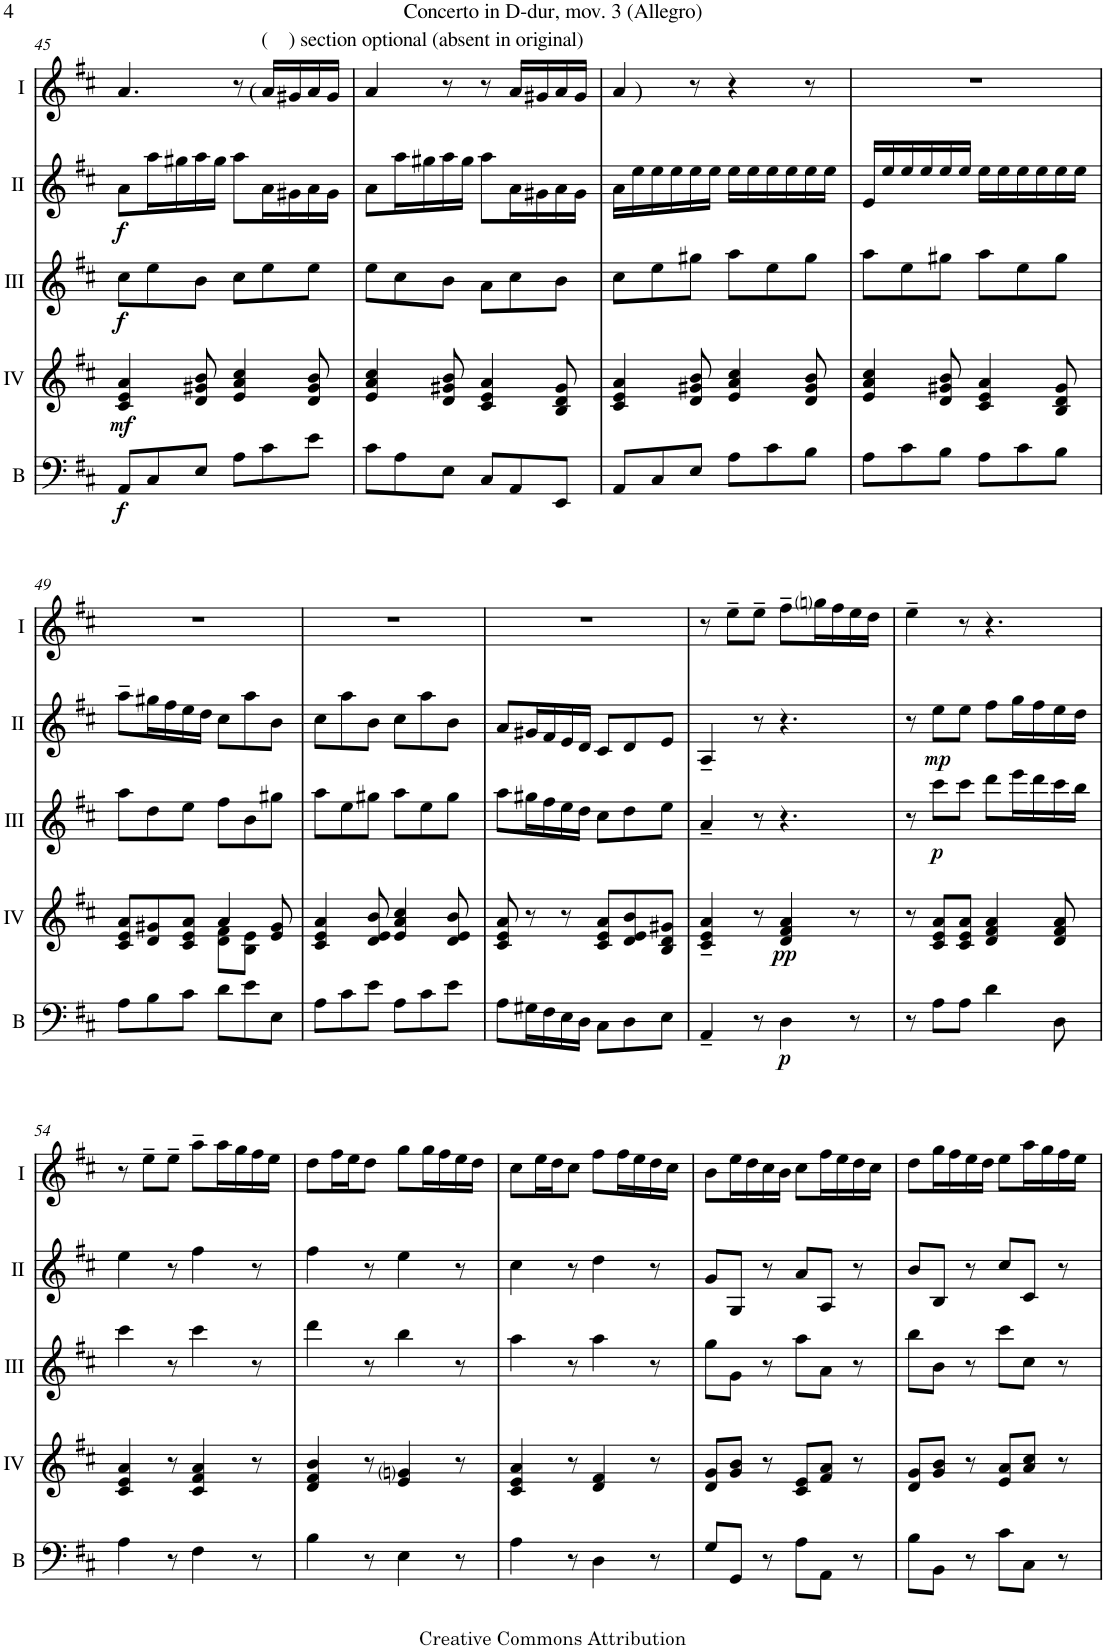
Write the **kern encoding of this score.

**kern	**dynam	**kern	**dynam	**kern	**dynam	**kern	**dynam	**kern
*part5	*part5	*part4	*part4	*part3	*part3	*part2	*part2	*part1
*staff5	*staff5	*staff4	*staff4	*staff3	*staff3	*staff2	*staff2	*staff1
*I"Bass	*	*I"Acc. 4	*	*I"Acc. 3	*	*I"Acc. 2	*	*I"Acc. 1
*I'B	*	*	*	*	*	*	*	*
!!LO:PB:g=z
*clefF4	*	*clefG2	*	*clefG2	*	*clefG2	*	*clefG2
*Trd7c12	*	*	*	*Trd7c12	*	*	*	*
*k[f#c#]	*	*k[f#c#]	*	*k[f#c#]	*	*k[f#c#]	*	*k[f#c#]
*M6/8	*	*M6/8	*	*M6/8	*	*M6/8	*	*M6/8
=45	=45	=45	=45	=45	=45	=45	=45	=45
!	!LO:DY:b	!	!LO:DY:b	!	!LO:DY:b	!	!LO:DY:b	!
8AA/L	f	4c#/ 4e/ 4a/	mf	8cc#\L	f	8a\L	f	4.a/
8C#/	.	.	.	8ee\	.	16aa\L	.	.
.	.	.	.	.	.	16gg#X\	.	.
8E/J	.	8d/ 8g#X/ 8b/	.	8b\J	.	16aa\	.	.
.	.	.	.	.	.	16gg#\JJ	.	.
8A\L	.	4e/ 4a/ 4cc#/	.	8cc#\L	.	8aa\L	.	8r
!	!	!	!	!	!	!	!	!LO:TX:a:t=(    ) section optional (absent in original)
!	!	!	!	!	!	!	!	!LO:TX:a:t=(
8c#\	.	.	.	8ee\	.	16a\L	.	16a/LL
.	.	.	.	.	.	16g#X\	.	16g#X/
8e\J	.	8d/ 8g#/ 8b/	.	8ee\J	.	16a\	.	16a/
.	.	.	.	.	.	16g#\JJ	.	16g#/JJ
=46	=46	=46	=46	=46	=46	=46	=46	=46
8c#\L	.	4e/ 4a/ 4cc#/	.	8ee\L	.	8a\L	.	4a/
8A\	.	.	.	8cc#\	.	16aa\L	.	.
.	.	.	.	.	.	16gg#X\	.	.
8E\J	.	8d/ 8g#X/ 8b/	.	8b\J	.	16aa\	.	8r
.	.	.	.	.	.	16gg#\JJ	.	.
8C#/L	.	4c#/ 4e/ 4a/	.	8a\L	.	8aa\L	.	8r
8AA/	.	.	.	8cc#\	.	16a\L	.	16a/LL
.	.	.	.	.	.	16g#X\	.	16g#X/
8EE/J	.	8B/ 8d/ 8g#/	.	8b\J	.	16a\	.	16a/
.	.	.	.	.	.	16g#\JJ	.	16g#/JJ
=47	=47	=47	=47	=47	=47	=47	=47	=47
!	!	!	!	!	!	!	!	!LO:TX:a:t=)
8AA/L	.	4c#/ 4e/ 4a/	.	8cc#\L	.	16a\LL	.	4a/
.	.	.	.	.	.	16ee\	.	.
8C#/	.	.	.	8ee\	.	16ee\	.	.
.	.	.	.	.	.	16ee\	.	.
8E/J	.	8d/ 8g#X/ 8b/	.	8gg#X\J	.	16ee\	.	8r
.	.	.	.	.	.	16ee\JJ	.	.
8A\L	.	4e/ 4a/ 4cc#/	.	8aa\L	.	16ee\LL	.	4r
.	.	.	.	.	.	16ee\	.	.
8c#\	.	.	.	8ee\	.	16ee\	.	.
.	.	.	.	.	.	16ee\	.	.
8B\J	.	8d/ 8g#/ 8b/	.	8gg#\J	.	16ee\	.	8r
.	.	.	.	.	.	16ee\JJ	.	.
=48	=48	=48	=48	=48	=48	=48	=48	=48
8A\L	.	4e/ 4a/ 4cc#/	.	8aa\L	.	16e/LL	.	2.r
.	.	.	.	.	.	16ee/	.	.
8c#\	.	.	.	8ee\	.	16ee/	.	.
.	.	.	.	.	.	16ee/	.	.
8B\J	.	8d/ 8g#X/ 8b/	.	8gg#X\J	.	16ee/	.	.
.	.	.	.	.	.	16ee/JJ	.	.
8A\L	.	4c#/ 4e/ 4a/	.	8aa\L	.	16ee\LL	.	.
.	.	.	.	.	.	16ee\	.	.
8c#\	.	.	.	8ee\	.	16ee\	.	.
.	.	.	.	.	.	16ee\	.	.
8B\J	.	8B/ 8d/ 8g#/	.	8gg#\J	.	16ee\	.	.
.	.	.	.	.	.	16ee\JJ	.	.
!!LO:LB:g=z
=49	=49	=49	=49	=49	=49	=49	=49	=49
*	*	*^	*	*	*	*	*	*
8A\L	.	8c#/ 8e/ 8a/L	4.ryy	.	8aa\L	.	8aa~\L	.	2.r
8B\	.	8d/ 8g#X/	.	.	8dd\	.	16gg#X\L	.	.
.	.	.	.	.	.	.	16ff#\	.	.
8c#\J	.	8c#/ 8e/ 8a/J	.	.	8ee\J	.	16ee\	.	.
.	.	.	.	.	.	.	16dd\JJ	.	.
8d\L	.	4a/	8d\ 8f#\L	.	8ff#\L	.	8cc#\L	.	.
8e\	.	.	8B\ 8e\J	.	8b\	.	8aa\	.	.
8E\J	.	8e/ 8g#/	8ryy	.	8gg#X\J	.	8b\J	.	.
*	*	*v	*v	*	*	*	*	*	*
=50	=50	=50	=50	=50	=50	=50	=50	=50
8A\L	.	4c#/ 4e/ 4a/	.	8aa\L	.	8cc#\L	.	2.r
8c#\	.	.	.	8ee\	.	8aa\	.	.
8e\J	.	8d/ 8e/ 8b/	.	8gg#X\J	.	8b\J	.	.
8A\L	.	4e/ 4a/ 4cc#/	.	8aa\L	.	8cc#\L	.	.
8c#\	.	.	.	8ee\	.	8aa\	.	.
8e\J	.	8d/ 8e/ 8b/	.	8gg#\J	.	8b\J	.	.
=51	=51	=51	=51	=51	=51	=51	=51	=51
8A\L	.	8c#/ 8e/ 8a/	.	8aa\L	.	8a/L	.	2.r
16G#X\L	.	8r	.	16gg#X\L	.	16g#X/L	.	.
16F#\	.	.	.	16ff#\	.	16f#/	.	.
16E\	.	8r	.	16ee\	.	16e/	.	.
16D\JJ	.	.	.	16dd\JJ	.	16d/JJ	.	.
8C#\L	.	8c#/ 8e/ 8a/L	.	8cc#\L	.	8c#/L	.	.
8D\	.	8d/ 8e/ 8b/	.	8dd\	.	8d/	.	.
8E\J	.	8B/ 8d/ 8g#X/J	.	8ee\J	.	8e/J	.	.
=52	=52	=52	=52	=52	=52	=52	=52	=52
4AA~/	.	4c#/~ 4e/~ 4a/~	.	4a~/	.	4A~/	.	8r
.	.	.	.	.	.	.	.	8ee~\L
8r	.	8r	.	8r	.	8r	.	8ee~\J
!	!LO:DY:b	!	!LO:DY:b	!	!	!	!	!
4D\	p	4d/ 4f#/ 4a/	pp	4.r	.	4.r	.	8ff#~\L
.	.	.	.	.	.	.	.	16ggni\L
.	.	.	.	.	.	.	.	16ff#\
8r	.	8r	.	.	.	.	.	16ee\
.	.	.	.	.	.	.	.	16dd\JJ
=53	=53	=53	=53	=53	=53	=53	=53	=53
8r	.	8r	.	8r	.	8r	.	4ee~\
!	!	!	!	!	!LO:DY:b	!	!LO:DY:b	!
8A\L	.	8c#/ 8e/ 8a/L	.	8ccc#\L	p	8ee\L	mp	.
8A\J	.	8c#/ 8e/ 8a/J	.	8ccc#\J	.	8ee\J	.	8r
4d\	.	4d/ 4f#/ 4a/	.	8ddd\L	.	8ff#\L	.	4.r
.	.	.	.	16eee\L	.	16gg\L	.	.
.	.	.	.	16ddd\	.	16ff#\	.	.
8D\	.	8d/ 8f#/ 8a/	.	16ccc#\	.	16ee\	.	.
.	.	.	.	16bb\JJ	.	16dd\JJ	.	.
!!LO:LB:g=z
=54	=54	=54	=54	=54	=54	=54	=54	=54
4A\	.	4c#/ 4e/ 4a/	.	4ccc#\	.	4ee\	.	8r
.	.	.	.	.	.	.	.	8ee~\L
8r	.	8r	.	8r	.	8r	.	8ee~\J
4F#\	.	4c#/ 4f#/ 4a/	.	4ccc#\	.	4ff#\	.	8aa~\L
.	.	.	.	.	.	.	.	16aa\L
.	.	.	.	.	.	.	.	16gg\
8r	.	8r	.	8r	.	8r	.	16ff#\
.	.	.	.	.	.	.	.	16ee\JJ
=55	=55	=55	=55	=55	=55	=55	=55	=55
4B\	.	4d/ 4f#/ 4b/	.	4ddd\	.	4ff#\	.	8dd\L
.	.	.	.	.	.	.	.	16ff#\L
.	.	.	.	.	.	.	.	16ee\J
8r	.	8r	.	8r	.	8r	.	8dd\J
4E\	.	4e/ 4gni/	.	4bb\	.	4ee\	.	8gg\L
.	.	.	.	.	.	.	.	16gg\L
.	.	.	.	.	.	.	.	16ff#\
8r	.	8r	.	8r	.	8r	.	16ee\
.	.	.	.	.	.	.	.	16dd\JJ
=56	=56	=56	=56	=56	=56	=56	=56	=56
4A\	.	4c#/ 4e/ 4a/	.	4aa\	.	4cc#\	.	8cc#\L
.	.	.	.	.	.	.	.	16ee\L
.	.	.	.	.	.	.	.	16dd\J
8r	.	8r	.	8r	.	8r	.	8cc#\J
4D\	.	4d/ 4f#/	.	4aa\	.	4dd\	.	8ff#\L
.	.	.	.	.	.	.	.	16ff#\L
.	.	.	.	.	.	.	.	16ee\
8r	.	8r	.	8r	.	8r	.	16dd\
.	.	.	.	.	.	.	.	16cc#\JJ
=57	=57	=57	=57	=57	=57	=57	=57	=57
8G/L	.	8d/ 8g/L	.	8gg\L	.	8g/L	.	8b\L
8GG/J	.	8g/ 8b/J	.	8g\J	.	8G/J	.	16ee\L
.	.	.	.	.	.	.	.	16dd\
8r	.	8r	.	8r	.	8r	.	16cc#\
.	.	.	.	.	.	.	.	16b\JJ
8A\L	.	8c#/ 8e/L	.	8aa\L	.	8a/L	.	8cc#\L
8AA\J	.	8f#/ 8a/J	.	8a\J	.	8A/J	.	16ff#\L
.	.	.	.	.	.	.	.	16ee\
8r	.	8r	.	8r	.	8r	.	16dd\
.	.	.	.	.	.	.	.	16cc#\JJ
=58	=58	=58	=58	=58	=58	=58	=58	=58
8B\L	.	8d/ 8g/L	.	8bb\L	.	8b/L	.	8dd\L
8BB\J	.	8g/ 8b/J	.	8b\J	.	8B/J	.	16gg\L
.	.	.	.	.	.	.	.	16ff#\
8r	.	8r	.	8r	.	8r	.	16ee\
.	.	.	.	.	.	.	.	16dd\JJ
8c#\L	.	8e/ 8a/L	.	8ccc#\L	.	8cc#/L	.	8ee\L
8C#\J	.	8a/ 8cc#/J	.	8cc#\J	.	8c#/J	.	16aa\L
.	.	.	.	.	.	.	.	16gg\
8r	.	8r	.	8r	.	8r	.	16ff#\
.	.	.	.	.	.	.	.	16ee\JJ
=	=	=	=	=	=	=	=	=
*-	*-	*-	*-	*-	*-	*-	*-	*-
